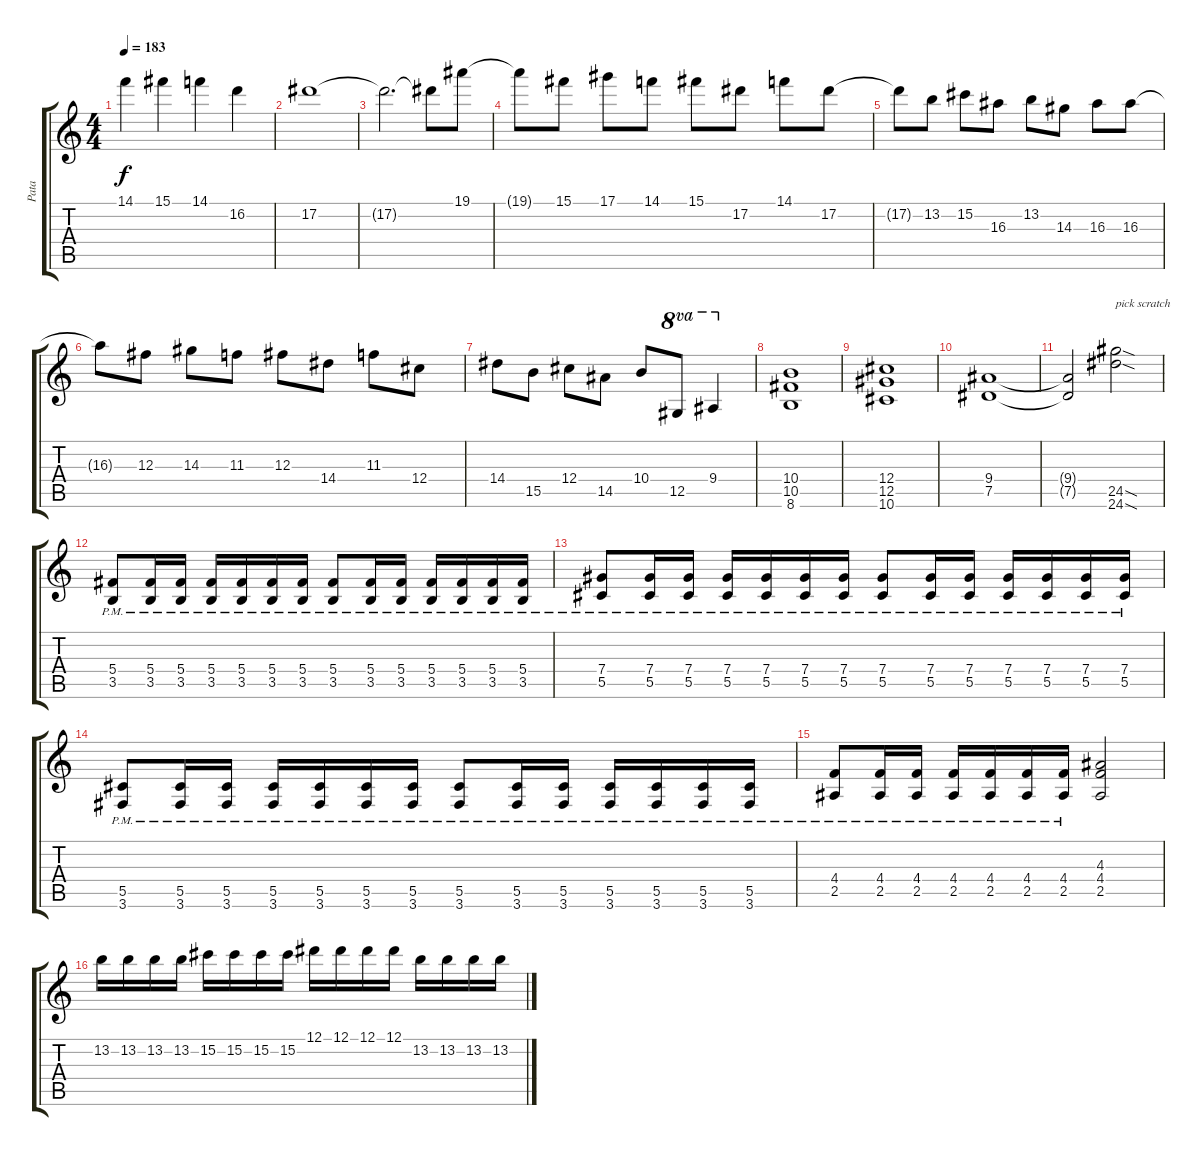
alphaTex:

\track ("Pata" "Pata") {instrument distortionguitar}
\staff {score tabs}
\tuning (Eb4 Bb3 Gb3 Db3 Ab2 Eb2) {hide}
\ts (4 4)
\tempo 183
\clef g2
\ks c
14.1.4{dy f} 15.1.4 14.1.4 16.2.4 |
17.2.1 |
17.2{t}.2{d} 17.2{t}.8 19.1.8 |
19.1{t}.8 15.1.8 17.1.8 14.1.8 15.1.8 17.2.8 14.1.8 17.2.8 |
17.2{t}.8 13.2.8 15.2.8 16.3.8 13.2.8 14.3.8 16.3.8 16.3.8 |
16.3{t}.8 12.3.8 14.3.8 11.3.8 12.3.8 14.4.8 11.3.8 12.4.8 |
14.4.8 15.5.8 12.4.8 14.5.8 10.4.8 12.5.8{ot 8va} 9.4.4{ot 8va} |
(10.4 10.5 8.6).1 |
(12.4 12.5 10.6).1 |
(9.4 7.5).1 |
(9.4{t} 7.5{t}).2 (24.5{sod} 24.6{sod}).2{txt "pick scratch"} |
(5.4{pm} 3.5{pm}).8 (5.4{pm} 3.5{pm}).16 (5.4{pm} 3.5{pm}).16 (5.4{pm} 3.5{pm}).16 (5.4{pm} 3.5{pm}).16 (5.4{pm} 3.5{pm}).16 (5.4{pm} 3.5{pm}).16 (5.4{pm} 3.5{pm}).8 (5.4{pm} 3.5{pm}).16 (5.4{pm} 3.5{pm}).16 (5.4{pm} 3.5{pm}).16 (5.4{pm} 3.5{pm}).16 (5.4{pm} 3.5{pm}).16 (5.4{pm} 3.5{pm}).16 |
(7.4{pm} 5.5{pm}).8 (7.4{pm} 5.5{pm}).16 (7.4{pm} 5.5{pm}).16 (7.4{pm} 5.5{pm}).16 (7.4{pm} 5.5{pm}).16 (7.4{pm} 5.5{pm}).16 (7.4{pm} 5.5{pm}).16 (7.4{pm} 5.5{pm}).8 (7.4{pm} 5.5{pm}).16 (7.4{pm} 5.5{pm}).16 (7.4{pm} 5.5{pm}).16 (7.4{pm} 5.5{pm}).16 (7.4{pm} 5.5{pm}).16 (7.4{pm} 5.5{pm}).16 |
(5.5{pm} 3.6{pm}).8 (5.5{pm} 3.6{pm}).16 (5.5{pm} 3.6{pm}).16 (5.5{pm} 3.6{pm}).16 (5.5{pm} 3.6{pm}).16 (5.5{pm} 3.6{pm}).16 (5.5{pm} 3.6{pm}).16 (5.5{pm} 3.6{pm}).8 (5.5{pm} 3.6{pm}).16 (5.5{pm} 3.6{pm}).16 (5.5{pm} 3.6{pm}).16 (5.5{pm} 3.6{pm}).16 (5.5{pm} 3.6{pm}).16 (5.5{pm} 3.6{pm}).16 |
(4.4{pm} 2.5{pm}).8 (4.4{pm} 2.5{pm}).16 (4.4{pm} 2.5{pm}).16 (4.4{pm} 2.5{pm}).16 (4.4{pm} 2.5{pm}).16 (4.4{pm} 2.5{pm}).16 (4.4{pm} 2.5{pm}).16 (4.3 4.4 2.5).2 |
13.2.16 13.2.16 13.2.16 13.2.16 15.2.16 15.2.16 15.2.16 15.2.16 12.1.16 12.1.16 12.1.16 12.1.16 13.2.16 13.2.16 13.2.16 13.2.16
